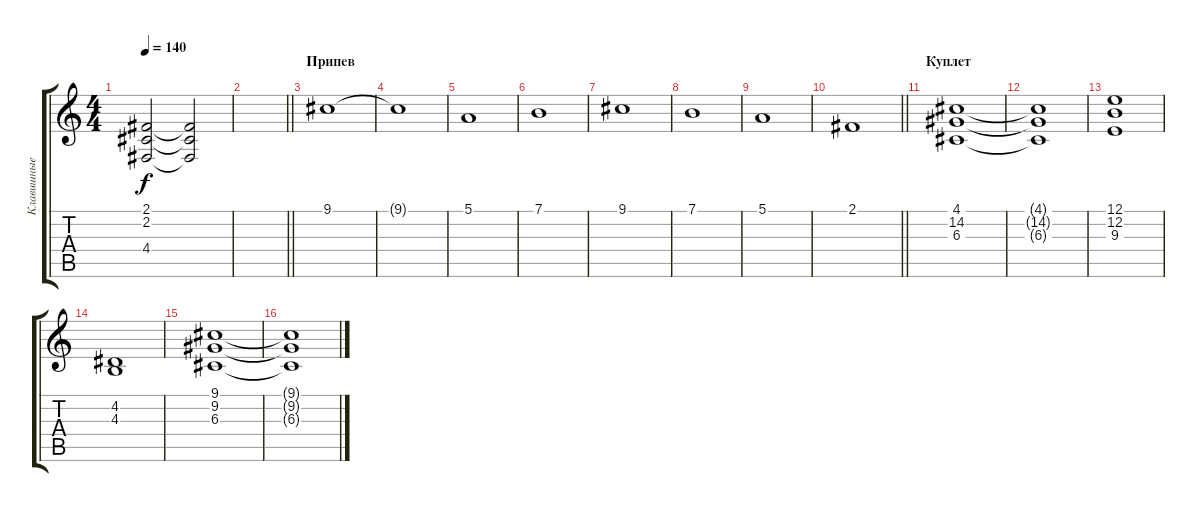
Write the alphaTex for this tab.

\track ("Клавишные" "Клавишные") {instrument pad7halo}
\staff {score tabs}
\tuning (E4 B3 G3 D3 A2 E2) {hide}
\ts (4 4)
\tempo 140
\clef g2
\ks c
(2.1 2.2 4.4).2{dy f volume 0} (2.1{t} 2.2{t} 4.4{t}).2 |
\barLineRight lightlight
|
\section ("" "Припев")
9.1.1{volume 13 instrument pad7halo} |
9.1{t}.1 |
5.1.1 |
7.1.1 |
9.1.1 |
7.1.1 |
5.1.1 |
\barLineRight lightlight
2.1.1 |
\section ("" "Куплет")
(4.1 14.2 6.3).1{instrument stringensemble1} |
(4.1{t} 14.2{t} 6.3{t}).1 |
(12.1 12.2 9.3).1 |
(4.2 4.3).1 |
(9.1 9.2 6.3).1 |
(9.1{t} 9.2{t} 6.3{t}).1
